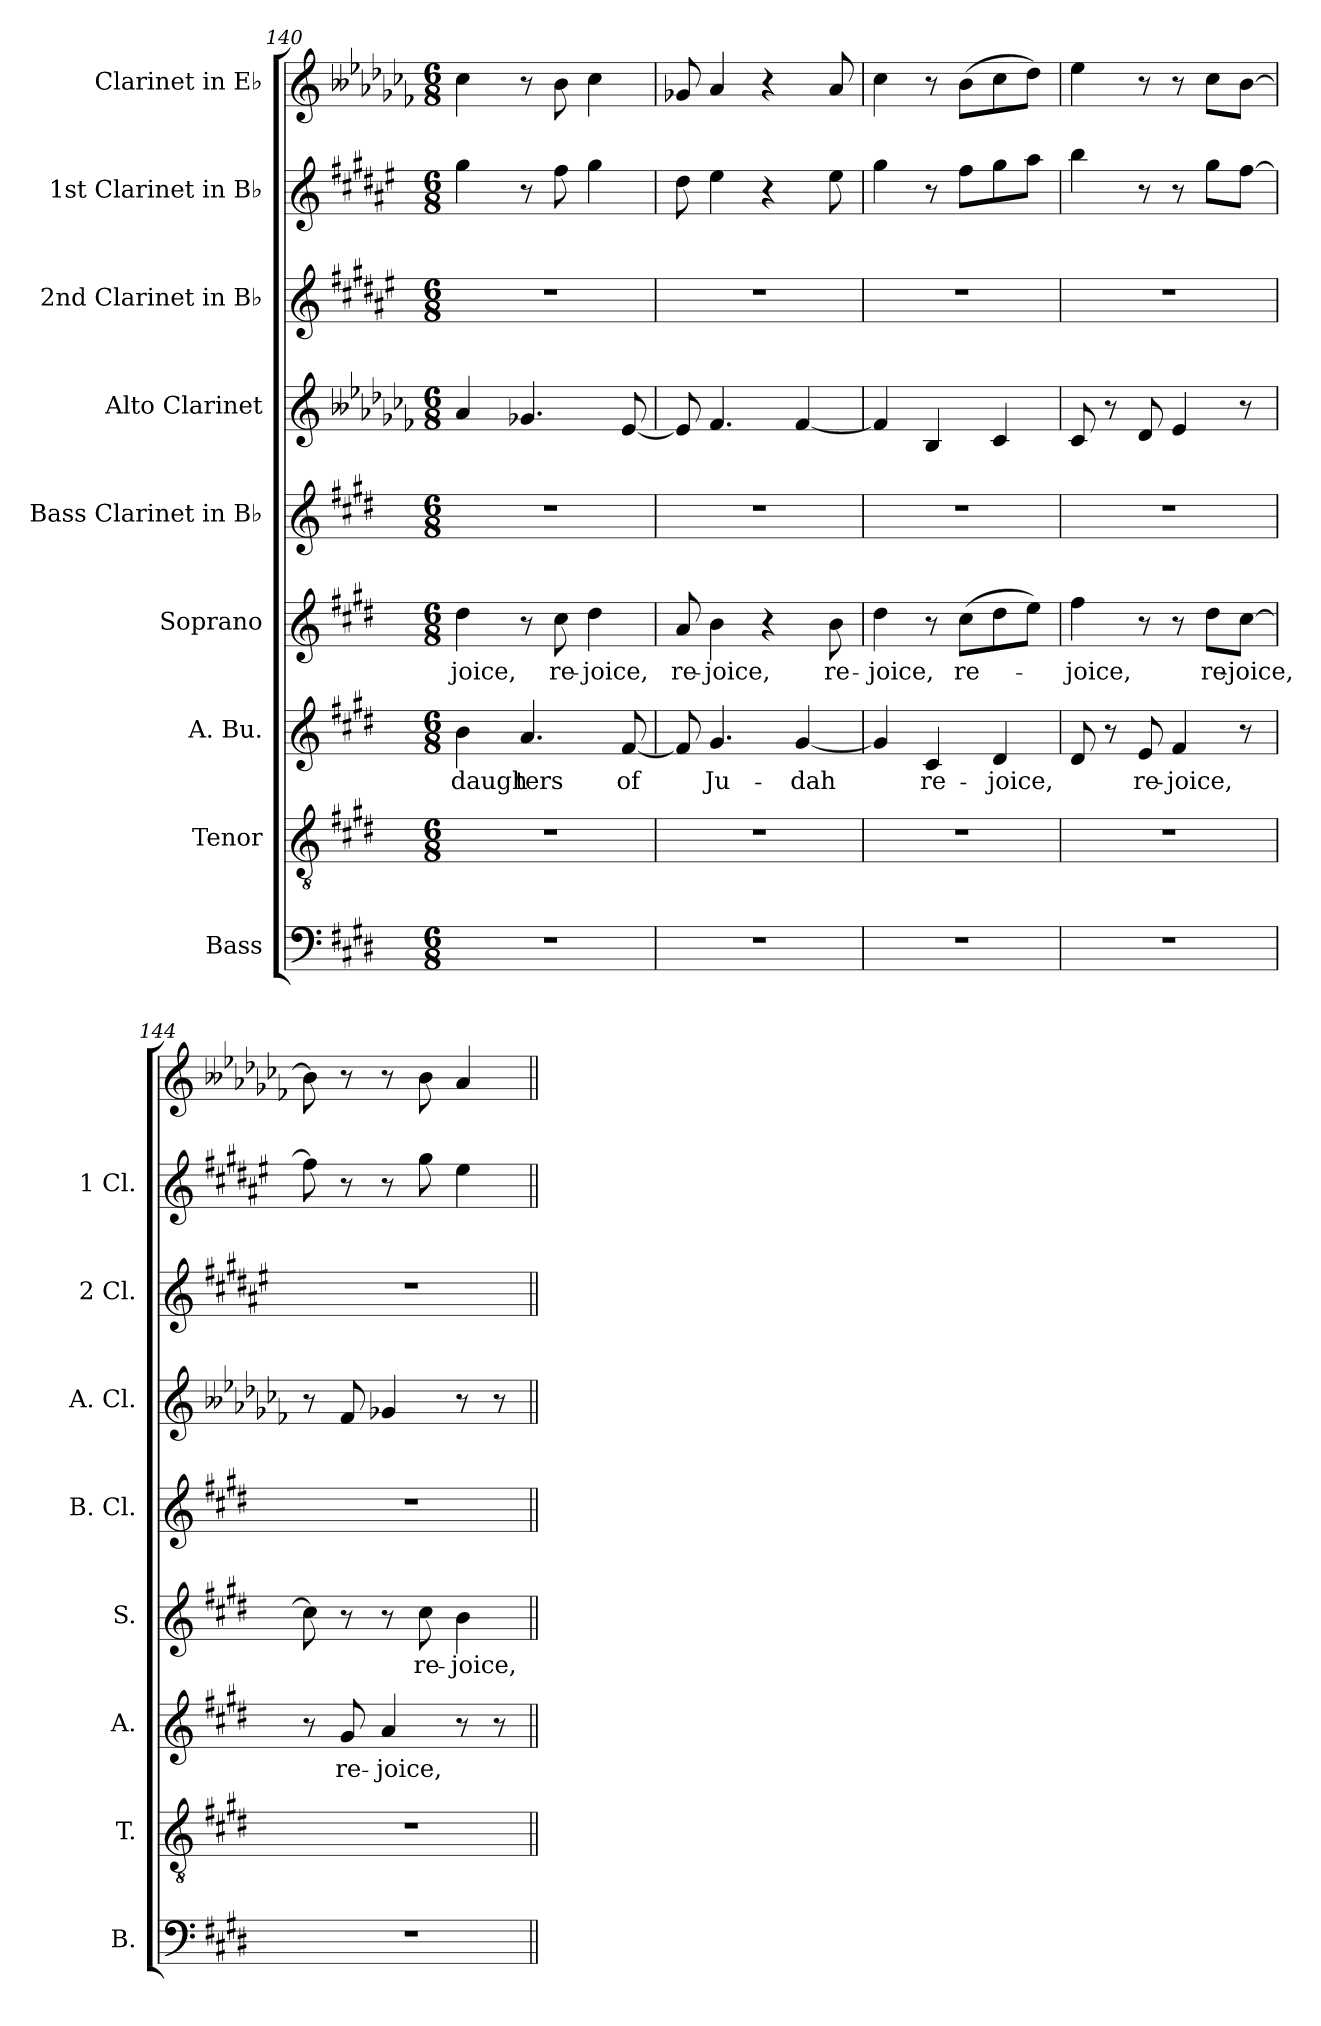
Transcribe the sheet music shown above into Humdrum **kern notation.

**kern	**kern	**kern	**text	**kern	**text	**kern	**kern	**kern	**kern	**kern
*part9	*part8	*part7	*part7	*part6	*part6	*part5	*part4	*part3	*part2	*part1
*staff9	*staff8	*staff7	*staff7	*staff6	*staff6	*staff5	*staff4	*staff3	*staff2	*staff1
*I"Bass	*I"Tenor	*I"A. Bu.	*	*I"Soprano	*	*I"Bass Clarinet in B♭	*I"Alto Clarinet	*I"2nd Clarinet in B♭	*I"1st Clarinet in B♭	*I"Clarinet in E♭
*I'B.	*I'T.	*I'A.	*	*I'S.	*	*I'B. Cl.	*I'A. Cl.	*I'2 Cl.	*I'1 Cl.	*
*clefF4	*clefGv2	*clefG2	*	*clefG2	*	*clefG2	*clefG2	*clefG2	*clefG2	*clefG2
*	*	*	*	*	*	*ITrd8c14	*ITrd5c9	*ITrd1c2	*ITrd1c2	*ITrd-2c-3
*k[f#c#g#d#]	*k[f#c#g#d#]	*k[f#c#g#d#]	*	*k[f#c#g#d#]	*	*k[f#c#g#d#]	*k[b--e-a-d-g-c-f-]	*k[f#c#g#d#]	*k[f#c#g#d#]	*k[b--e-a-d-g-c-f-]
*M6/8	*M6/8	*M6/8	*	*M6/8	*	*M6/8	*M6/8	*M6/8	*M6/8	*M6/8
=140	=140	=140	=140	=140	=140	=140	=140	=140	=140	=140
!	!	!	!LO:LY:b	!	!LO:LY:b	!	!	!	!	!
2.r	2.r	4b\	daugh-	4dd#\	-joice,	2.r	4c-/	2.r	4ff#\	4ee-\
!	!	!	!LO:LY:b	!	!	!	!	!	!	!
.	.	4.a/	-ters	8r	.	.	4.B--/	.	8r	8r
!	!	!	!	!	!LO:LY:b	!	!	!	!	!
.	.	.	.	8cc#\	re-	.	.	.	8ee\	8dd-\
!	!	!	!	!	!LO:LY:b	!	!	!	!	!
.	.	.	.	4dd#\	-joice,	.	.	.	4ff#\	4ee-\
!	!	!	!LO:LY:b	!	!	!	!	!	!	!
.	.	[8f#/	of	.	.	.	[8G-/	.	.	.
=141	=141	=141	=141	=141	=141	=141	=141	=141	=141	=141
!	!	!	!	!	!LO:LY:b	!	!	!	!	!
2.r	2.r	8f#/]	.	8a/	re-	2.r	8G-/]	2.r	8cc#\	8b--/
!	!	!	!LO:LY:b	!	!LO:LY:b	!	!	!	!	!
.	.	4.g#/	Ju-	4b\	-joice,	.	4.A-/	.	4dd#\	4cc-/
.	.	.	.	4r	.	.	.	.	4r	4r
!	!	!	!LO:LY:b	!	!	!	!	!	!	!
.	.	[4g#/	-dah	.	.	.	[4A-/	.	.	.
!	!	!	!	!	!LO:LY:b	!	!	!	!	!
.	.	.	.	8b\	re-	.	.	.	8dd#\	8cc-/
=142	=142	=142	=142	=142	=142	=142	=142	=142	=142	=142
!	!	!	!	!	!LO:LY:b	!	!	!	!	!
2.r	2.r	4g#/]	.	4dd#\	-joice,	2.r	4A-/]	2.r	4ff#\	4ee-\
!	!	!	!LO:LY:b	!	!	!	!	!	!	!
.	.	4c#/	re-	8r	.	.	4D-/	.	8r	8r
!	!	!	!	!	!LO:LY:b	!	!	!	!	!
.	.	.	.	(8cc#\L	re-	.	.	.	8ee\L	(8dd-\L
!	!	!	!LO:LY:b	!	!	!	!	!	!	!
.	.	4d#/	-joice,	8dd#\	.	.	4E-/	.	8ff#\	8ee-\
.	.	.	.	8ee\J)	.	.	.	.	8gg#\J	8ff-\J)
!!LO:PB:g=z
=143	=143	=143	=143	=143	=143	=143	=143	=143	=143	=143
!	!	!	!	!	!LO:LY:b	!	!	!	!	!
2.r	2.r	8d#/	.	4ff#\	-joice,	2.r	8E-/	2.r	4aa\	4gg-\
.	.	8r	.	.	.	.	8r	.	.	.
!	!	!	!LO:LY:b	!	!	!	!	!	!	!
.	.	8e/	re-	8r	.	.	8F-/	.	8r	8r
!	!	!	!LO:LY:b	!	!	!	!	!	!	!
.	.	4f#/	-joice,	8r	.	.	4G-/	.	8r	8r
!	!	!	!	!	!LO:LY:b	!	!	!	!	!
.	.	.	.	8dd#\L	re-	.	.	.	8ff#\L	8ee-\L
!	!	!	!	!	!LO:LY:b	!	!	!	!	!
.	.	8r	.	[8cc#\J	-joice,	.	8r	.	[8ee\J	[8dd-\J
=144	=144	=144	=144	=144	=144	=144	=144	=144	=144	=144
2.r	2.r	8r	.	8cc#\]	.	2.r	8r	2.r	8ee\]	8dd-\]
!	!	!	!LO:LY:b	!	!	!	!	!	!	!
.	.	8g#/	re-	8r	.	.	8A-/	.	8r	8r
!	!	!	!LO:LY:b	!	!	!	!	!	!	!
.	.	4a/	-joice,	8r	.	.	4B--/	.	8r	8r
!	!	!	!	!	!LO:LY:b	!	!	!	!	!
.	.	.	.	8cc#\	re-	.	.	.	8ff#\	8dd-\
!	!	!	!	!	!LO:LY:b	!	!	!	!	!
.	.	8r	.	4b\	-joice,	.	8r	.	4dd#\	4cc-/
.	.	8r	.	.	.	.	8r	.	.	.
=||	=||	=||	=||	=||	=||	=||	=||	=||	=||	=||
*-	*-	*-	*-	*-	*-	*-	*-	*-	*-	*-
